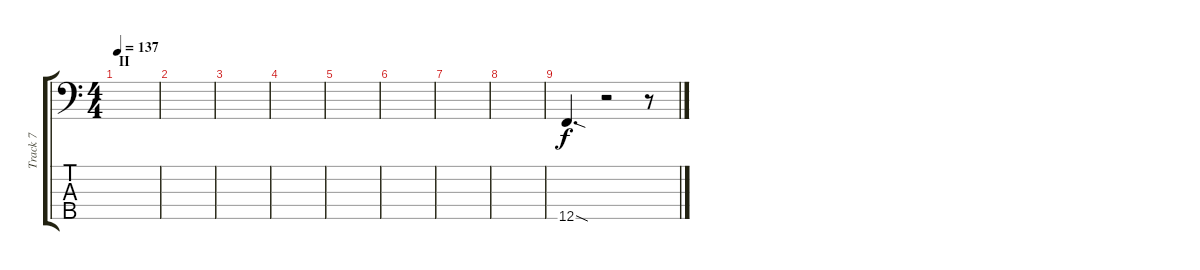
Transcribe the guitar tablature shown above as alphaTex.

\track ("Track 7" "Track 7") {instrument fretlessbass}
\staff {score tabs}
\tuning (Db2 Ab1 Eb1 Bb0 F0) {hide}
\ts (4 4)
\section ("" "II")
\tempo 137
\clef f4
\ks c
|
|
|
|
|
|
|
|
12.5{sod}.4{d} r.2 r.8
